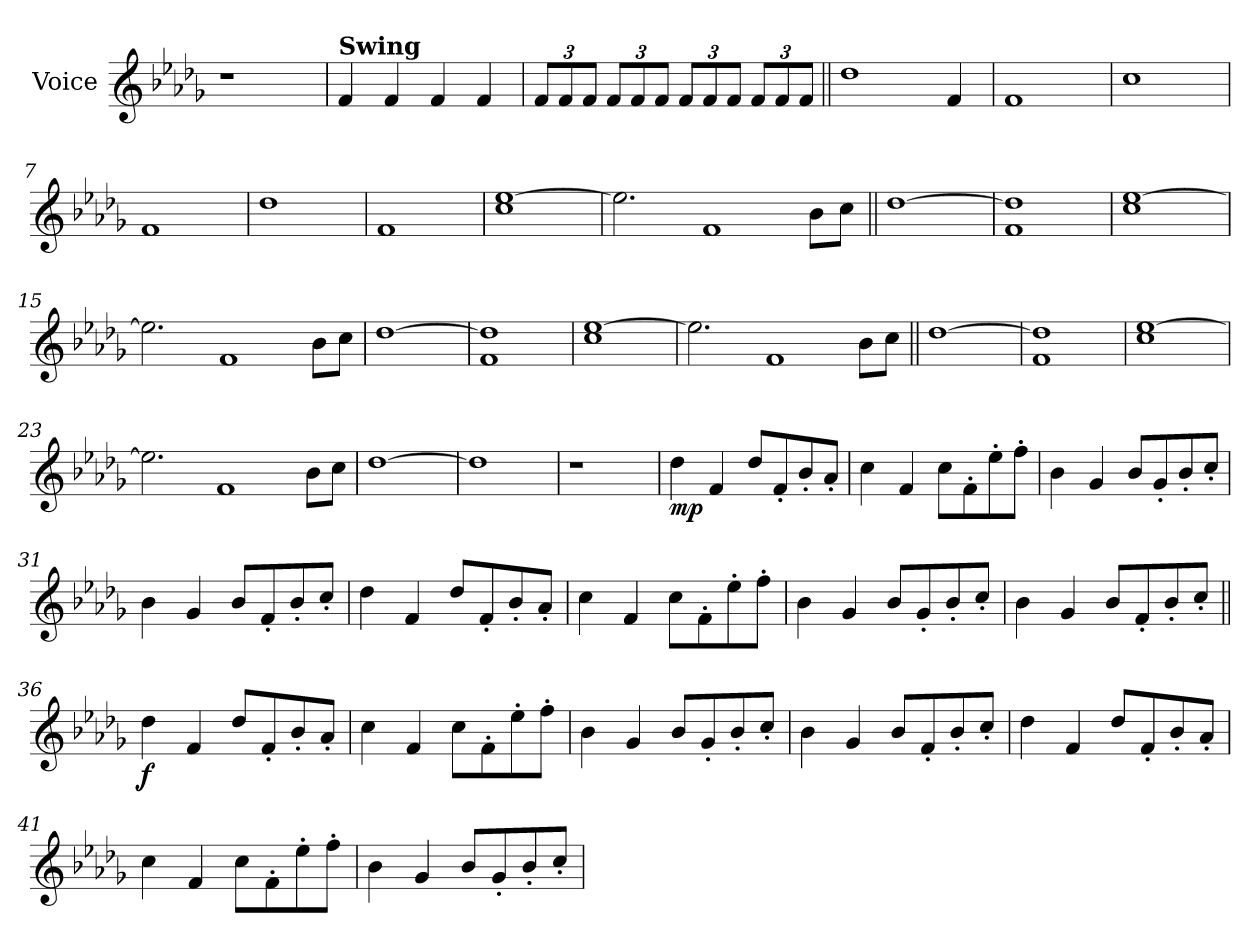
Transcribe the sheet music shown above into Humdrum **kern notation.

**kern	**dynam
*part1	*part1
*staff1	*staff1
*I"Voice	*
*I'Vc.	*
*clefG2	*
*k[b-e-a-d-g-]	*
=1	=1
1r	.
=2	=2
*MM150	*
!LO:TX:B:t=Swing	!
4f!	.
4f!	.
4f!	.
4f!	.
=3	=3
*Xbrackettup	*
12f!L	.
12f!	.
12f!J	.
12f!L	.
12f!	.
12f!J	.
12f!L	.
12f!	.
12f!J	.
12f!L	.
12f!	.
12f!J	.
=4||	=4||
1dd-!	.
4f!	.
=5	=5
1f!	.
=6	=6
1cc!	.
=7	=7
1f!	.
=8	=8
1dd-!	.
=9	=9
1f!	.
=10	=10
1cc! [1ee-!	.
=11	=11
2.ee-!]	.
1f!	.
8b-!L	.
8cc!J	.
=12||	=12||
[1dd-!	.
=13	=13
1f! 1dd-!]	.
=14	=14
1cc! [1ee-!	.
=15	=15
2.ee-!]	.
1f!	.
8b-!L	.
8cc!J	.
=16	=16
[1dd-!	.
=17	=17
1f! 1dd-!]	.
=18	=18
1cc! [1ee-!	.
=19	=19
2.ee-!]	.
1f!	.
8b-!L	.
8cc!J	.
=20||	=20||
[1dd-!	.
=21	=21
1f! 1dd-!]	.
=22	=22
1cc! [1ee-!	.
=23	=23
2.ee-!]	.
1f!	.
8b-!L	.
8cc!J	.
=24	=24
[1dd-!	.
=25	=25
1dd-!]	.
=26	=26
1r	.
=27	=27
1r	.
=28||	=28||
!	!LO:DY:b
4dd-	mp
4f	.
8dd-L	.
8f'	.
8b-'	.
8a-'J	.
=29	=29
4cc	.
4f	.
8ccL	.
8f'	.
8ee-'	.
8ff'J	.
=30	=30
4b-	.
4g-	.
8b-L	.
8g-'	.
8b-'	.
8cc'J	.
=31	=31
4b-	.
4g-	.
8b-L	.
8f'	.
8b-'	.
8cc'J	.
=32	=32
4dd-	.
4f	.
8dd-L	.
8f'	.
8b-'	.
8a-'J	.
=33	=33
4cc	.
4f	.
8ccL	.
8f'	.
8ee-'	.
8ff'J	.
=34	=34
4b-	.
4g-	.
8b-L	.
8g-'	.
8b-'	.
8cc'J	.
=35	=35
4b-	.
4g-	.
8b-L	.
8f'	.
8b-'	.
8cc'J	.
=36||	=36||
!	!LO:DY:b
4dd-	f
4f	.
8dd-L	.
8f'	.
8b-'	.
8a-'J	.
=37	=37
4cc	.
4f	.
8ccL	.
8f'	.
8ee-'	.
8ff'J	.
=38	=38
4b-	.
4g-	.
8b-L	.
8g-'	.
8b-'	.
8cc'J	.
=39	=39
4b-	.
4g-	.
8b-L	.
8f'	.
8b-'	.
8cc'J	.
=40	=40
4dd-	.
4f	.
8dd-L	.
8f'	.
8b-'	.
8a-'J	.
=41	=41
4cc	.
4f	.
8ccL	.
8f'	.
8ee-'	.
8ff'J	.
=42	=42
4b-	.
4g-	.
8b-L	.
8g-'	.
8b-'	.
8cc'J	.
=	=
*-	*-
